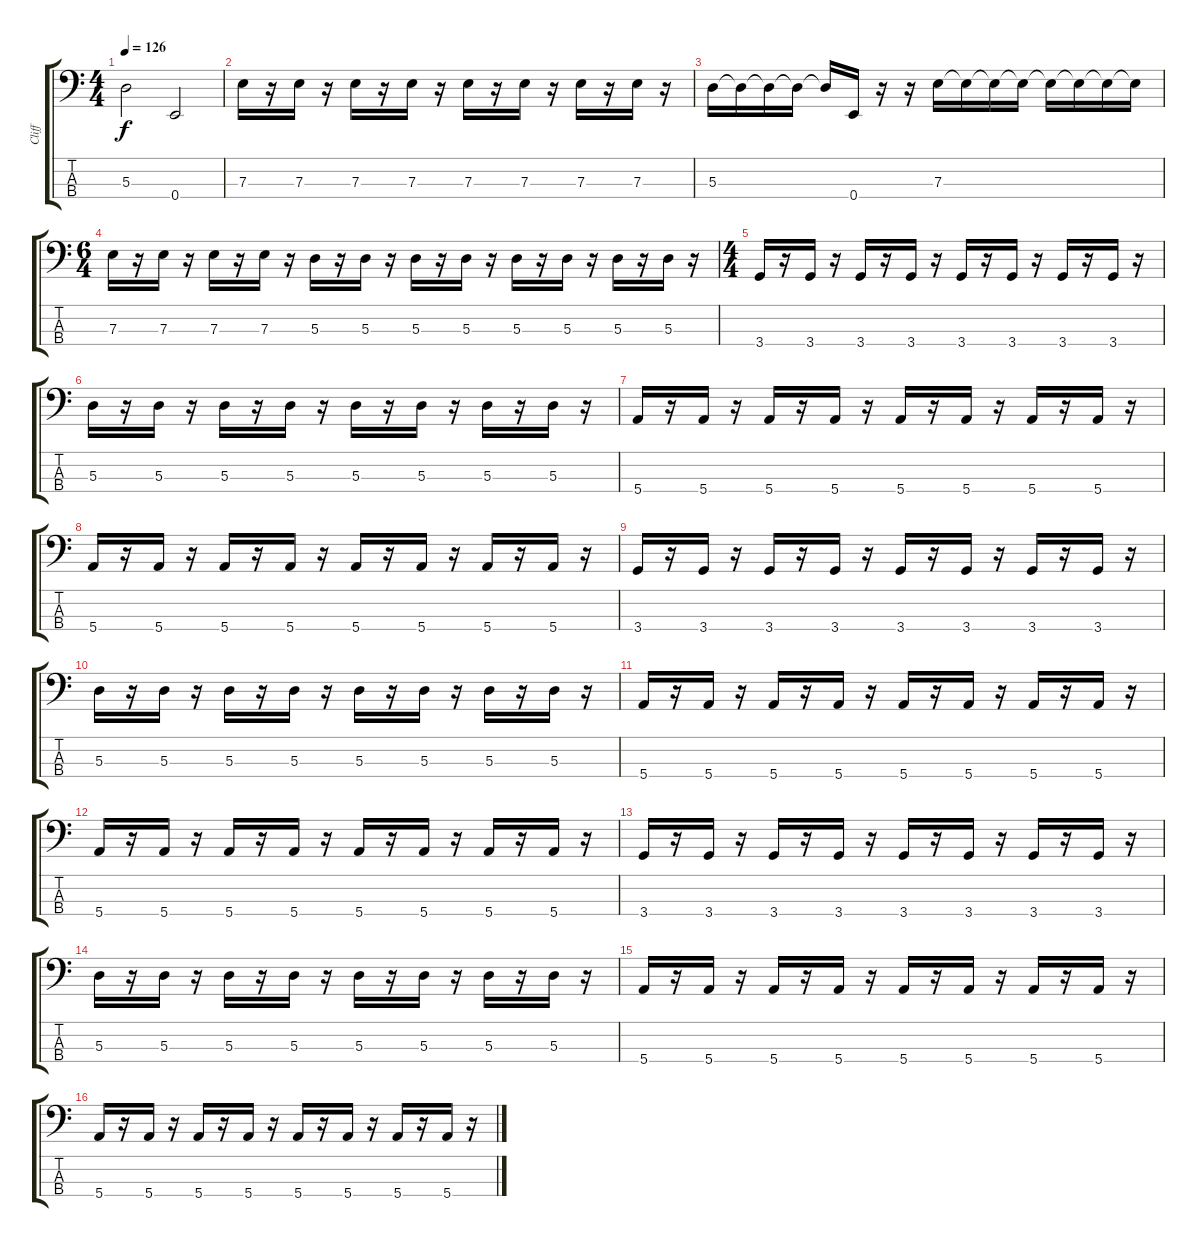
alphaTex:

\track ("Cliff" "Cliff") {instrument electricbassfinger}
\staff {score tabs}
\tuning (G2 D2 A1 E1) {hide}
\ts (4 4)
\tempo 126
\clef f4
\ks c
5.3.2{dy f} 0.4.2 |
7.3.16 r.16 7.3.16 r.16 7.3.16 r.16 7.3.16 r.16 7.3.16 r.16 7.3.16 r.16 7.3.16 r.16 7.3.16 r.16 |
5.3.16 5.3{t}.16 5.3{t}.16 5.3{t}.16 5.3{t}.16 0.4.16 r.16 r.16 7.3.16 7.3{t}.16 7.3{t}.16 7.3{t}.16 7.3{t}.16 7.3{t}.16 7.3{t}.16 7.3{t}.16 |
\ts (6 4)
7.3.16 r.16 7.3.16 r.16 7.3.16 r.16 7.3.16 r.16 5.3.16 r.16 5.3.16 r.16 5.3.16 r.16 5.3.16 r.16 5.3.16 r.16 5.3.16 r.16 5.3.16 r.16 5.3.16 r.16 |
\ts (4 4)
3.4.16 r.16 3.4.16 r.16 3.4.16 r.16 3.4.16 r.16 3.4.16 r.16 3.4.16 r.16 3.4.16 r.16 3.4.16 r.16 |
5.3.16 r.16 5.3.16 r.16 5.3.16 r.16 5.3.16 r.16 5.3.16 r.16 5.3.16 r.16 5.3.16 r.16 5.3.16 r.16 |
5.4.16 r.16 5.4.16 r.16 5.4.16 r.16 5.4.16 r.16 5.4.16 r.16 5.4.16 r.16 5.4.16 r.16 5.4.16 r.16 |
5.4.16 r.16 5.4.16 r.16 5.4.16 r.16 5.4.16 r.16 5.4.16 r.16 5.4.16 r.16 5.4.16 r.16 5.4.16 r.16 |
3.4.16 r.16 3.4.16 r.16 3.4.16 r.16 3.4.16 r.16 3.4.16 r.16 3.4.16 r.16 3.4.16 r.16 3.4.16 r.16 |
5.3.16 r.16 5.3.16 r.16 5.3.16 r.16 5.3.16 r.16 5.3.16 r.16 5.3.16 r.16 5.3.16 r.16 5.3.16 r.16 |
5.4.16 r.16 5.4.16 r.16 5.4.16 r.16 5.4.16 r.16 5.4.16 r.16 5.4.16 r.16 5.4.16 r.16 5.4.16 r.16 |
5.4.16 r.16 5.4.16 r.16 5.4.16 r.16 5.4.16 r.16 5.4.16 r.16 5.4.16 r.16 5.4.16 r.16 5.4.16 r.16 |
3.4.16 r.16 3.4.16 r.16 3.4.16 r.16 3.4.16 r.16 3.4.16 r.16 3.4.16 r.16 3.4.16 r.16 3.4.16 r.16 |
5.3.16 r.16 5.3.16 r.16 5.3.16 r.16 5.3.16 r.16 5.3.16 r.16 5.3.16 r.16 5.3.16 r.16 5.3.16 r.16 |
5.4.16 r.16 5.4.16 r.16 5.4.16 r.16 5.4.16 r.16 5.4.16 r.16 5.4.16 r.16 5.4.16 r.16 5.4.16 r.16 |
5.4.16 r.16 5.4.16 r.16 5.4.16 r.16 5.4.16 r.16 5.4.16 r.16 5.4.16 r.16 5.4.16 r.16 5.4.16 r.16
